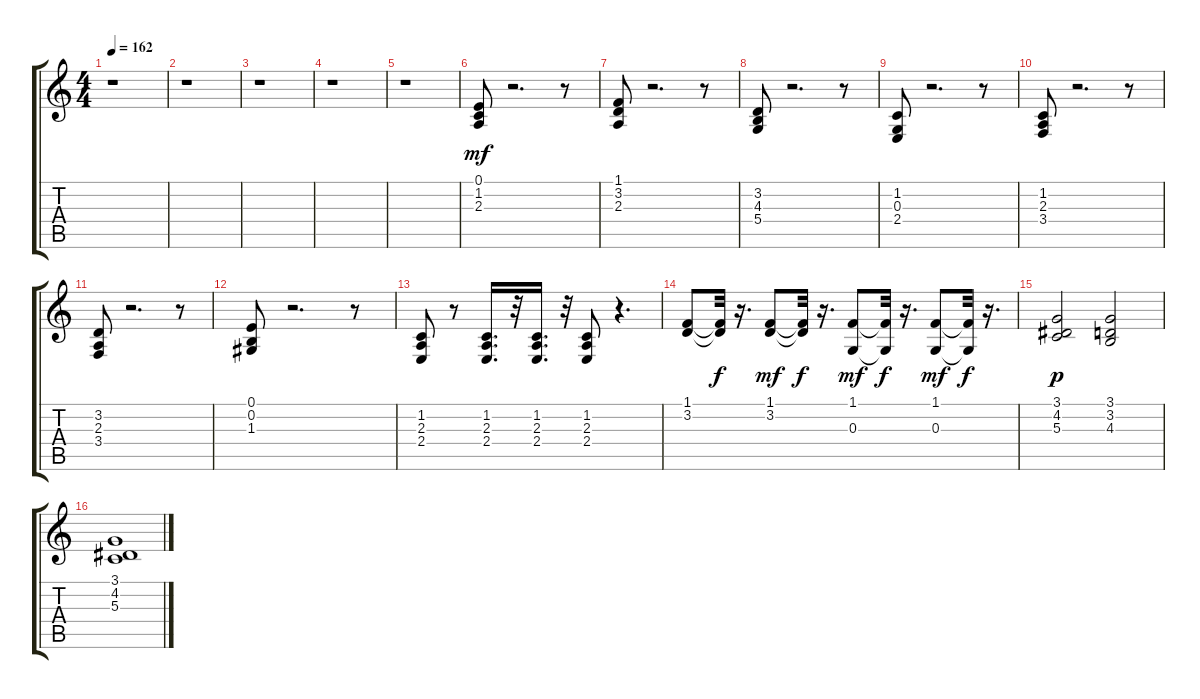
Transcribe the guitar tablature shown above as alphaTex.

\track "" {instrument frenchhorn}
\staff {score tabs}
\tuning (E4 B3 G3 D3 A2 E2) {hide}
\ts (4 4)
\tempo 162
\clef g2
\ks c
r.1{dy p} |
r.1 |
r.1 |
r.1 |
r.1 |
(0.1 1.2 2.3).8{dy mf} r.2{d} r.8 |
(1.1 3.2 2.3).8 r.2{d} r.8 |
(3.2 4.3 5.4).8 r.2{d} r.8 |
(1.2 0.3 2.4).8 r.2{d} r.8 |
(1.2 2.3 3.4).8 r.2{d} r.8 |
(3.2 2.3 3.4).8 r.2{d} r.8 |
(0.1 0.2 1.3).8 r.2{d} r.8 |
(1.2 2.3 2.4).8 r.8 (1.2 2.3 2.4).16{d} r.32 (1.2 2.3 2.4).16{d} r.32 (1.2 2.3 2.4).8 r.4{d} |
(1.1 3.2).8 (1.1{t} 3.2{t}).32{dy f} r.16{d} (1.1 3.2).8{dy mf} (1.1{t} 3.2{t}).32{dy f} r.16{d} (1.1 0.3).8{dy mf} (1.1{t} 0.3{t}).32{dy f} r.16{d} (1.1 0.3).8{dy mf} (1.1{t} 0.3{t}).32{dy f} r.16{d} |
(3.1 4.2 5.3).2{dy p} (3.1 3.2 4.3).2 |
(3.1 4.2 5.3).1
